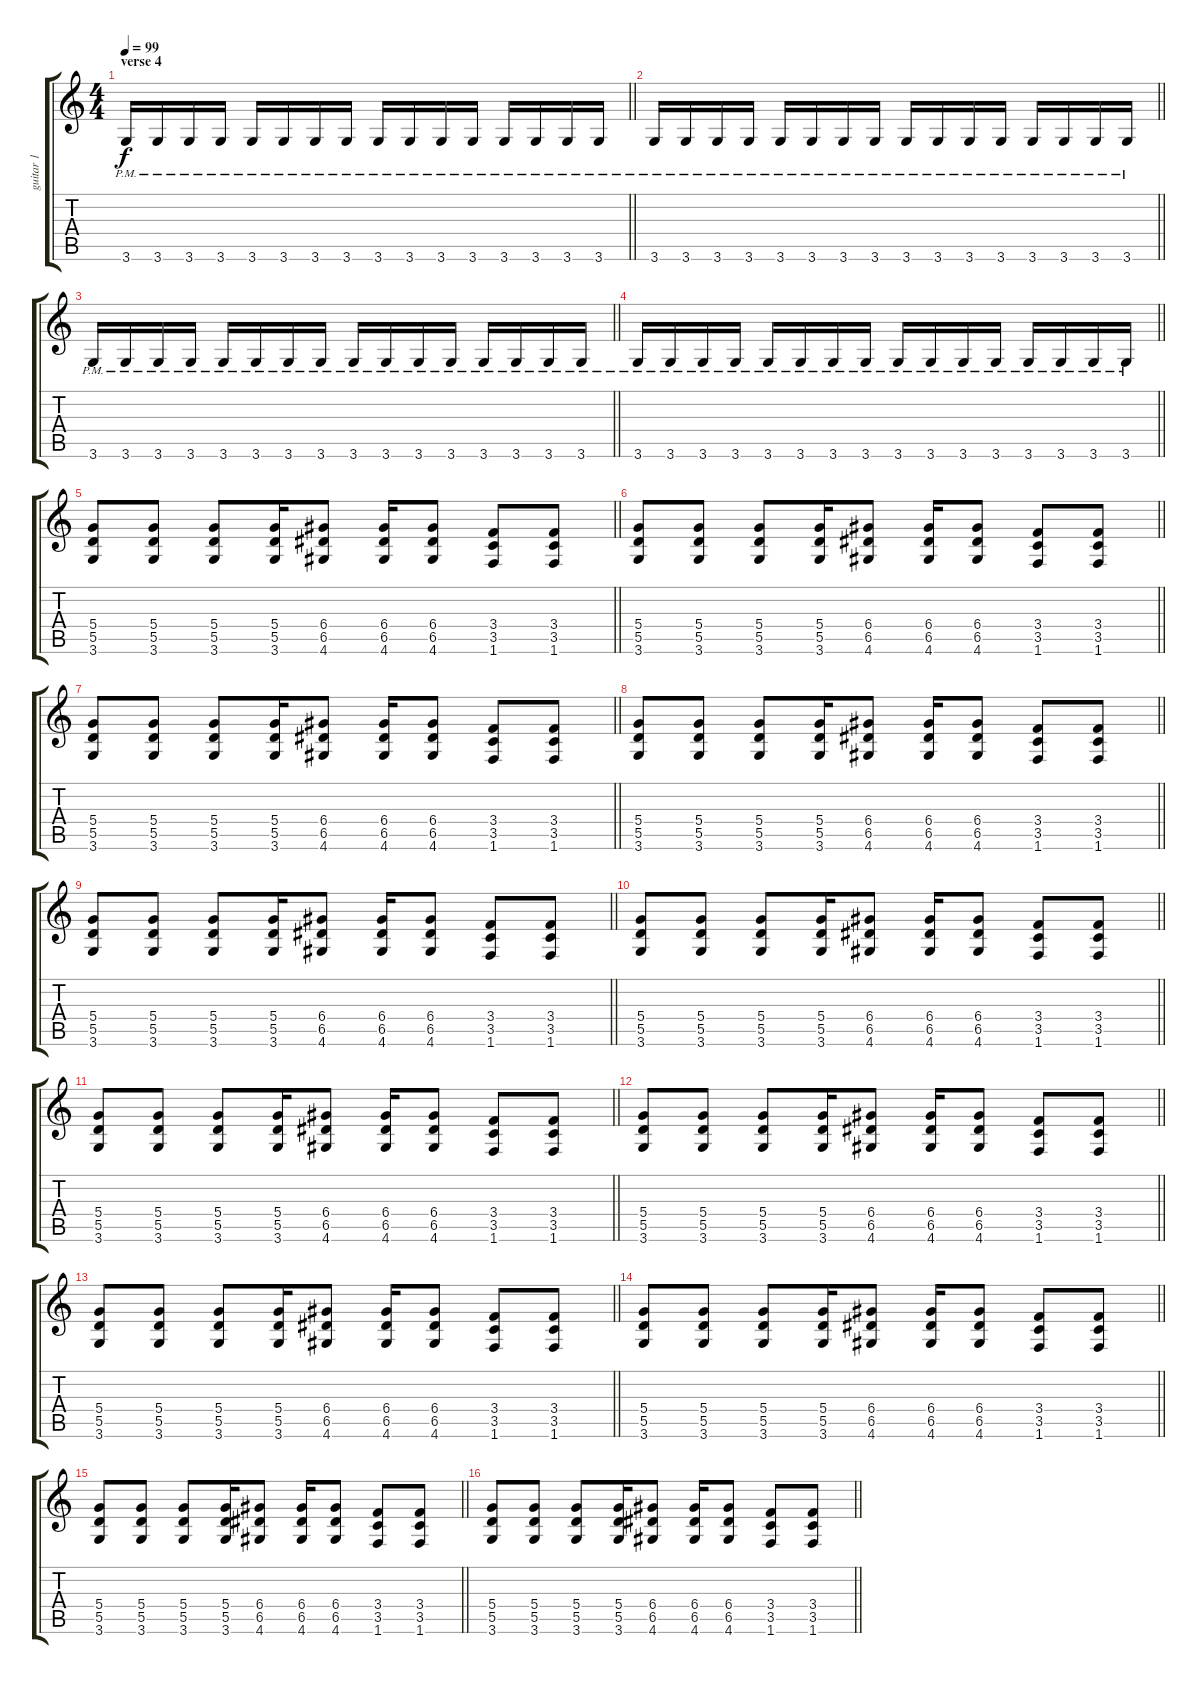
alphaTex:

\track ("guitar 1" "guitar 1") {instrument overdrivenguitar}
\staff {score tabs}
\tuning (E4 B3 G3 D3 A2 E2) {hide}
\ts (4 4)
\section ("" "verse 4")
\tempo 99
\clef g2
\barLineRight lightlight
\ks c
3.6{pm}.16{dy f} 3.6{pm}.16 3.6{pm}.16 3.6{pm}.16 3.6{pm}.16 3.6{pm}.16 3.6{pm}.16 3.6{pm}.16 3.6{pm}.16 3.6{pm}.16 3.6{pm}.16 3.6{pm}.16 3.6{pm}.16 3.6{pm}.16 3.6{pm}.16 3.6{pm}.16 |
\barLineRight lightlight
3.6{pm}.16 3.6{pm}.16 3.6{pm}.16 3.6{pm}.16 3.6{pm}.16 3.6{pm}.16 3.6{pm}.16 3.6{pm}.16 3.6{pm}.16 3.6{pm}.16 3.6{pm}.16 3.6{pm}.16 3.6{pm}.16 3.6{pm}.16 3.6{pm}.16 3.6{pm}.16 |
\barLineRight lightlight
3.6{pm}.16 3.6{pm}.16 3.6{pm}.16 3.6{pm}.16 3.6{pm}.16 3.6{pm}.16 3.6{pm}.16 3.6{pm}.16 3.6{pm}.16 3.6{pm}.16 3.6{pm}.16 3.6{pm}.16 3.6{pm}.16 3.6{pm}.16 3.6{pm}.16 3.6{pm}.16 |
\barLineRight lightlight
3.6{pm}.16 3.6{pm}.16 3.6{pm}.16 3.6{pm}.16 3.6{pm}.16 3.6{pm}.16 3.6{pm}.16 3.6{pm}.16 3.6{pm}.16 3.6{pm}.16 3.6{pm}.16 3.6{pm}.16 3.6{pm}.16 3.6{pm}.16 3.6{pm}.16 3.6{pm}.16 |
\barLineRight lightlight
(5.4 5.5 3.6).8 (5.4 5.5 3.6).8 (5.4 5.5 3.6).8 (5.4 5.5 3.6).16 (6.4 6.5 4.6).8 (6.4 6.5 4.6).16 (6.4 6.5 4.6).8 (3.4 3.5 1.6).8 (3.4 3.5 1.6).8 |
\barLineRight lightlight
(5.4 5.5 3.6).8 (5.4 5.5 3.6).8 (5.4 5.5 3.6).8 (5.4 5.5 3.6).16 (6.4 6.5 4.6).8 (6.4 6.5 4.6).16 (6.4 6.5 4.6).8 (3.4 3.5 1.6).8 (3.4 3.5 1.6).8 |
\barLineRight lightlight
(5.4 5.5 3.6).8 (5.4 5.5 3.6).8 (5.4 5.5 3.6).8 (5.4 5.5 3.6).16 (6.4 6.5 4.6).8 (6.4 6.5 4.6).16 (6.4 6.5 4.6).8 (3.4 3.5 1.6).8 (3.4 3.5 1.6).8 |
\barLineRight lightlight
(5.4 5.5 3.6).8 (5.4 5.5 3.6).8 (5.4 5.5 3.6).8 (5.4 5.5 3.6).16 (6.4 6.5 4.6).8 (6.4 6.5 4.6).16 (6.4 6.5 4.6).8 (3.4 3.5 1.6).8 (3.4 3.5 1.6).8 |
\barLineRight lightlight
(5.4 5.5 3.6).8 (5.4 5.5 3.6).8 (5.4 5.5 3.6).8 (5.4 5.5 3.6).16 (6.4 6.5 4.6).8 (6.4 6.5 4.6).16 (6.4 6.5 4.6).8 (3.4 3.5 1.6).8 (3.4 3.5 1.6).8 |
\barLineRight lightlight
(5.4 5.5 3.6).8 (5.4 5.5 3.6).8 (5.4 5.5 3.6).8 (5.4 5.5 3.6).16 (6.4 6.5 4.6).8 (6.4 6.5 4.6).16 (6.4 6.5 4.6).8 (3.4 3.5 1.6).8 (3.4 3.5 1.6).8 |
\barLineRight lightlight
(5.4 5.5 3.6).8 (5.4 5.5 3.6).8 (5.4 5.5 3.6).8 (5.4 5.5 3.6).16 (6.4 6.5 4.6).8 (6.4 6.5 4.6).16 (6.4 6.5 4.6).8 (3.4 3.5 1.6).8 (3.4 3.5 1.6).8 |
\barLineRight lightlight
(5.4 5.5 3.6).8 (5.4 5.5 3.6).8 (5.4 5.5 3.6).8 (5.4 5.5 3.6).16 (6.4 6.5 4.6).8 (6.4 6.5 4.6).16 (6.4 6.5 4.6).8 (3.4 3.5 1.6).8 (3.4 3.5 1.6).8 |
\barLineRight lightlight
(5.4 5.5 3.6).8 (5.4 5.5 3.6).8 (5.4 5.5 3.6).8 (5.4 5.5 3.6).16 (6.4 6.5 4.6).8 (6.4 6.5 4.6).16 (6.4 6.5 4.6).8 (3.4 3.5 1.6).8 (3.4 3.5 1.6).8 |
\barLineRight lightlight
(5.4 5.5 3.6).8 (5.4 5.5 3.6).8 (5.4 5.5 3.6).8 (5.4 5.5 3.6).16 (6.4 6.5 4.6).8 (6.4 6.5 4.6).16 (6.4 6.5 4.6).8 (3.4 3.5 1.6).8 (3.4 3.5 1.6).8 |
\barLineRight lightlight
(5.4 5.5 3.6).8 (5.4 5.5 3.6).8 (5.4 5.5 3.6).8 (5.4 5.5 3.6).16 (6.4 6.5 4.6).8 (6.4 6.5 4.6).16 (6.4 6.5 4.6).8 (3.4 3.5 1.6).8 (3.4 3.5 1.6).8 |
\barLineRight lightlight
(5.4 5.5 3.6).8 (5.4 5.5 3.6).8 (5.4 5.5 3.6).8 (5.4 5.5 3.6).16 (6.4 6.5 4.6).8 (6.4 6.5 4.6).16 (6.4 6.5 4.6).8 (3.4 3.5 1.6).8 (3.4 3.5 1.6).8
